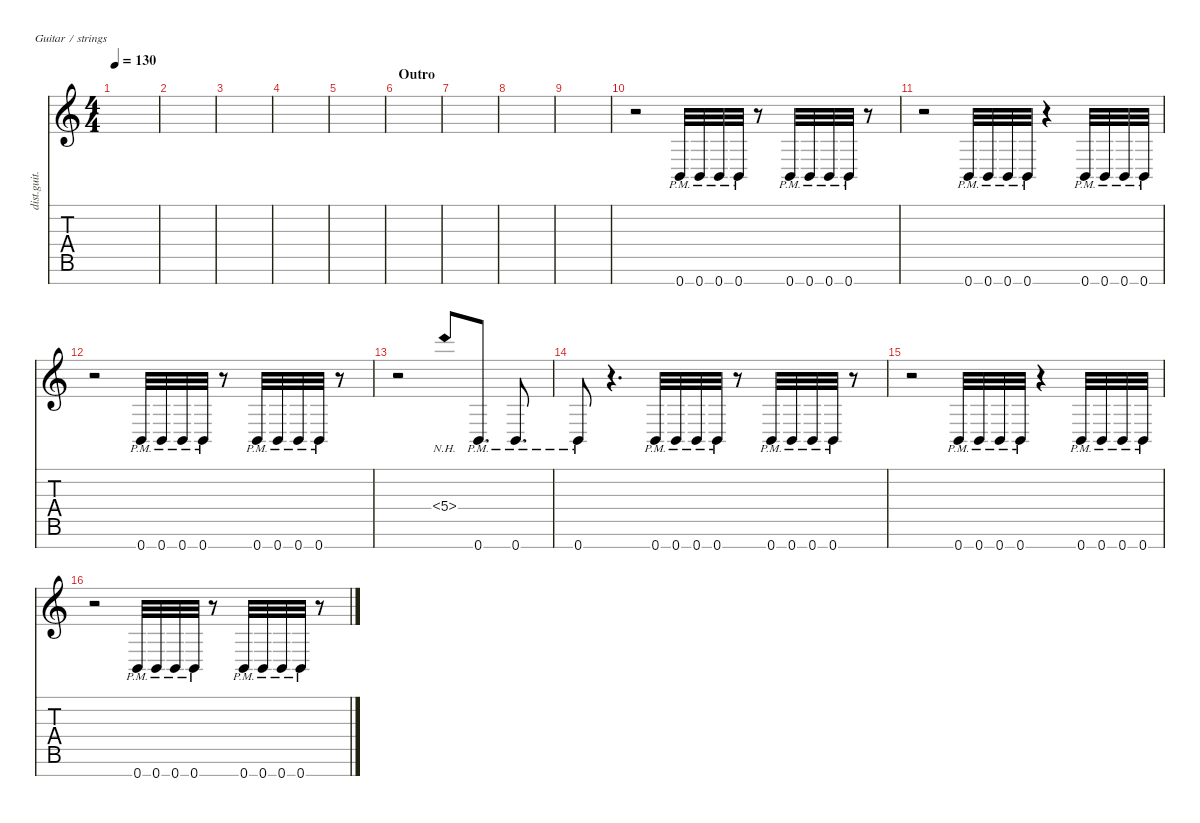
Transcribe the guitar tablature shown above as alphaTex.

\defaultSystemsLayout 4
\hideDynamics
\bracketExtendMode nobrackets
\track ("Distortion Guitar - Zoli" "dist.guit.") {instrument distortionguitar}
\staff {score tabs}
\tuning (E4 B3 G3 D3 A2 E2 B1)
\ts (4 4)
\tempo 130
\clef g2
\ks c
|
|
|
|
|
\section ("" "Outro")
|
|
|
|
r.2{beam Down} 0.7{pm}.32{beam Up} 0.7{pm}.32{beam Up} 0.7{pm}.32{beam Up} 0.7{pm}.32{beam Up} r.8{beam Down} 0.7{pm}.32{beam Up} 0.7{pm}.32{beam Up} 0.7{pm}.32{beam Up} 0.7{pm}.32{beam Up} r.8{beam Down} |
r.2{beam Down} 0.7{pm}.32{beam Up} 0.7{pm}.32{beam Up} 0.7{pm}.32{beam Up} 0.7{pm}.32{beam Up} r.4{beam Down} 0.7{pm}.32{beam Up} 0.7{pm}.32{beam Up} 0.7{pm}.32{beam Up} 0.7{pm}.32{beam Up} |
r.2{beam Down} 0.7{pm}.32{beam Up} 0.7{pm}.32{beam Up} 0.7{pm}.32{beam Up} 0.7{pm}.32{beam Up} r.8{beam Down} 0.7{pm}.32{beam Up} 0.7{pm}.32{beam Up} 0.7{pm}.32{beam Up} 0.7{pm}.32{beam Up} r.8{beam Down} |
r.2{beam Down} 5.4{nh}.8{beam Up} 0.7{pm}.8{d beam Up} 0.7{pm}.8{d beam Up} |
0.7{pm}.8{beam Up} r.4{d beam Down} 0.7{pm}.32{beam Up} 0.7{pm}.32{beam Up} 0.7{pm}.32{beam Up} 0.7{pm}.32{beam Up} r.8{beam Down} 0.7{pm}.32{beam Up} 0.7{pm}.32{beam Up} 0.7{pm}.32{beam Up} 0.7{pm}.32{beam Up} r.8{beam Down} |
r.2{beam Down} 0.7{pm}.32{beam Up} 0.7{pm}.32{beam Up} 0.7{pm}.32{beam Up} 0.7{pm}.32{beam Up} r.4{beam Down} 0.7{pm}.32{beam Up} 0.7{pm}.32{beam Up} 0.7{pm}.32{beam Up} 0.7{pm}.32{beam Up} |
r.2{beam Down} 0.7{pm}.32{beam Up} 0.7{pm}.32{beam Up} 0.7{pm}.32{beam Up} 0.7{pm}.32{beam Up} r.8{beam Down} 0.7{pm}.32{beam Up} 0.7{pm}.32{beam Up} 0.7{pm}.32{beam Up} 0.7{pm}.32{beam Up} r.8{beam Down}
